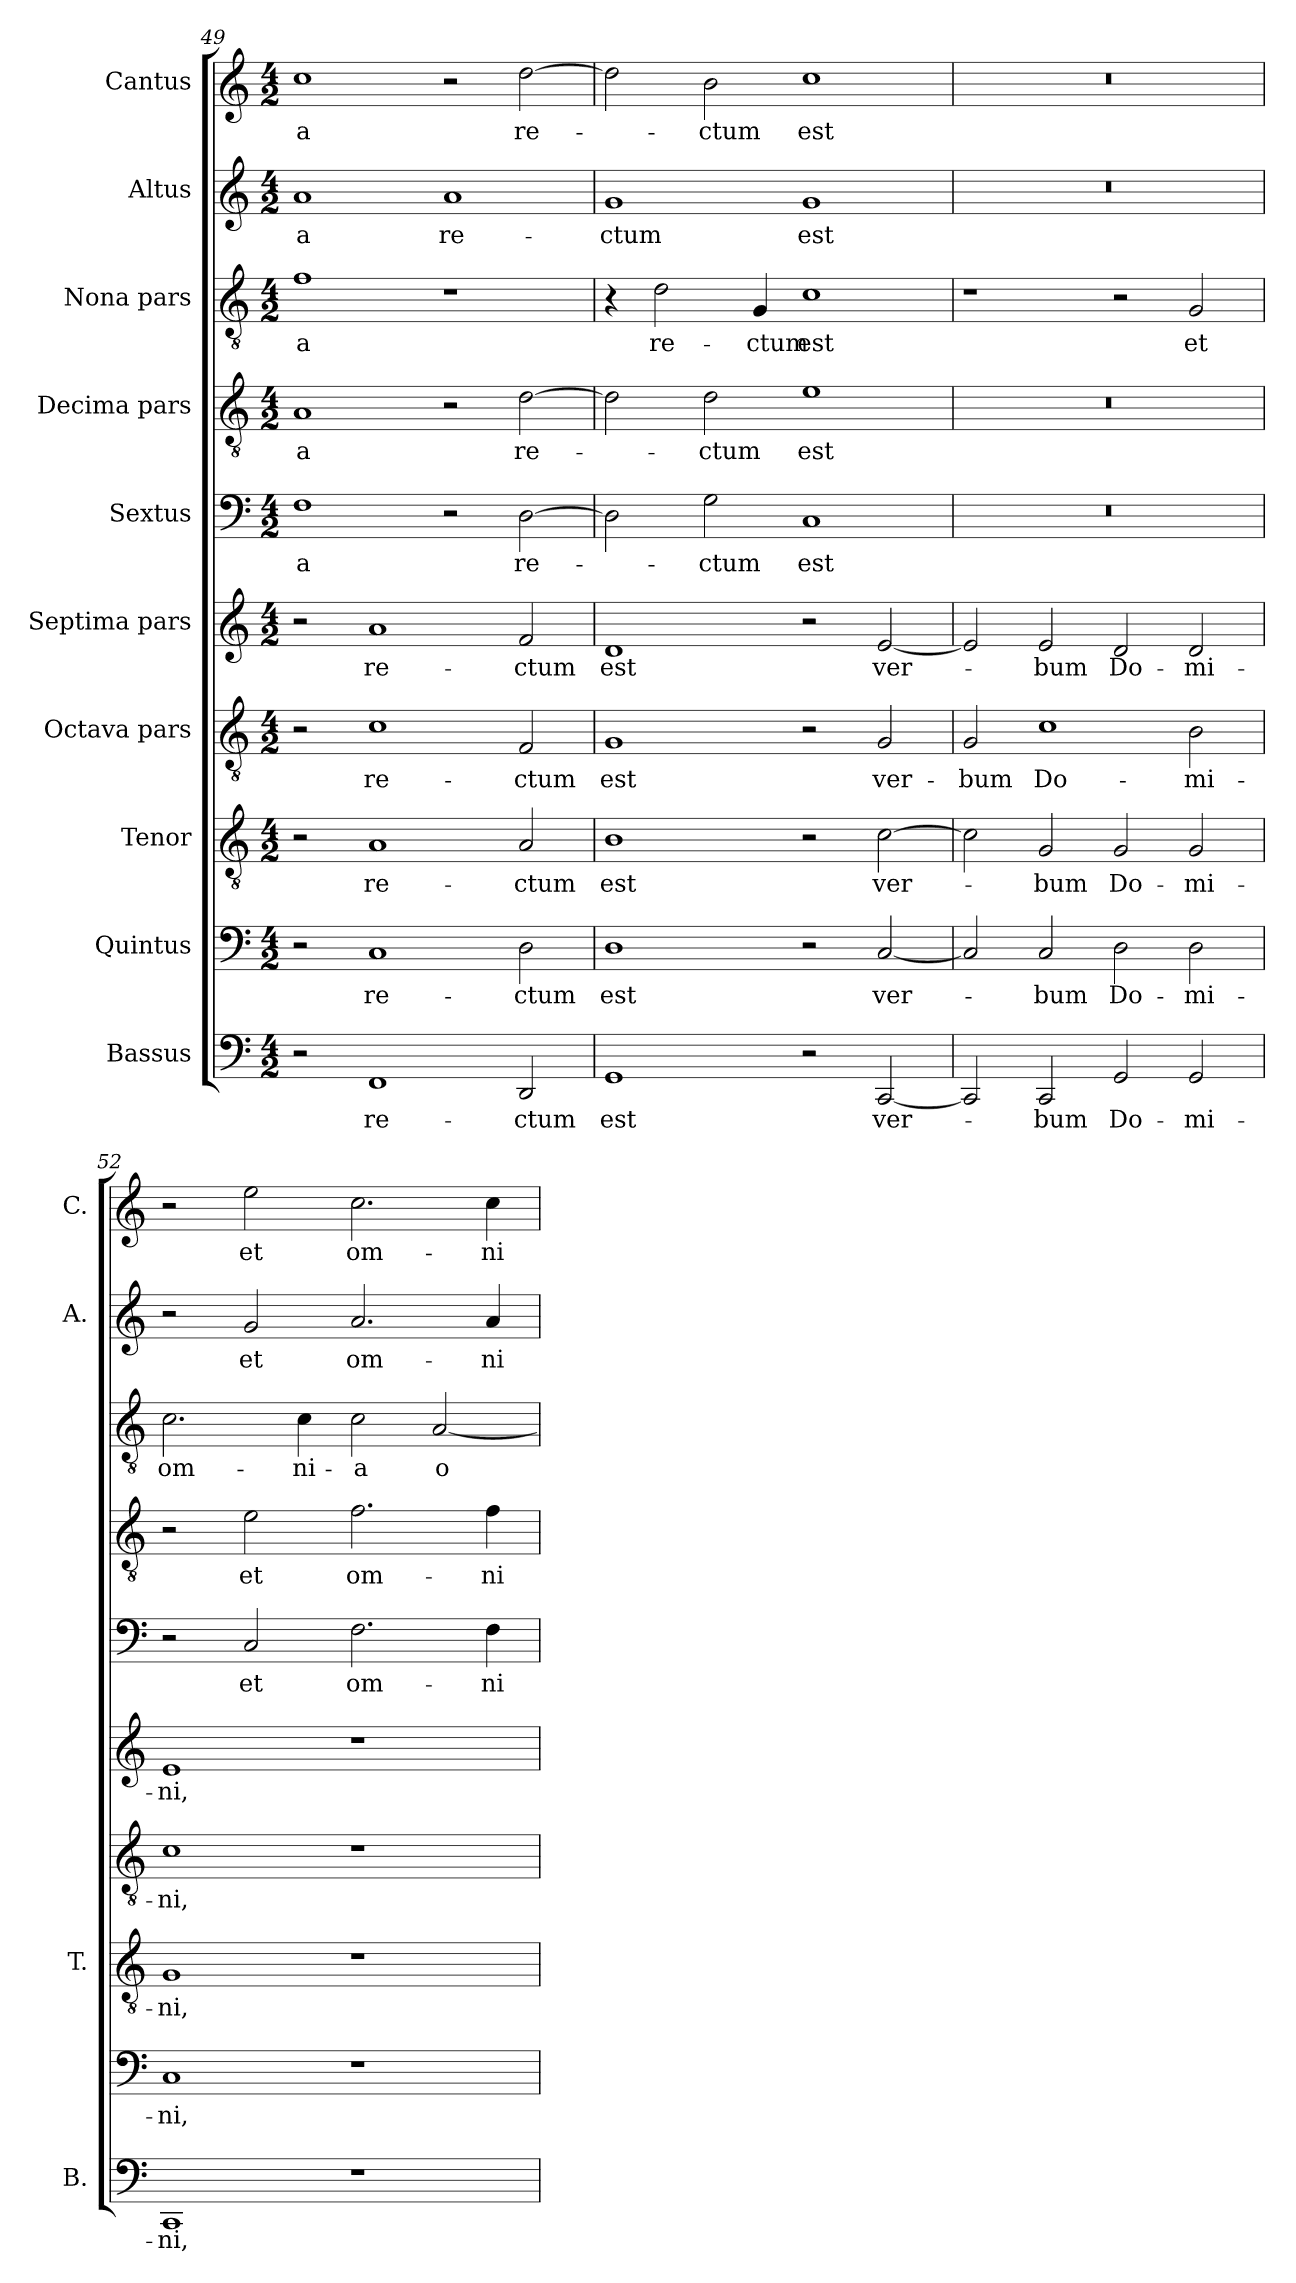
**kern	**text	**kern	**text	**kern	**text	**kern	**text	**kern	**text	**kern	**text	**kern	**text	**kern	**text	**kern	**text	**kern	**text
*part10	*part10	*part9	*part9	*part8	*part8	*part7	*part7	*part6	*part6	*part5	*part5	*part4	*part4	*part3	*part3	*part2	*part2	*part1	*part1
*staff10	*staff10	*staff9	*staff9	*staff8	*staff8	*staff7	*staff7	*staff6	*staff6	*staff5	*staff5	*staff4	*staff4	*staff3	*staff3	*staff2	*staff2	*staff1	*staff1
*I"Bassus	*	*I"Quintus	*	*I"Tenor	*	*I"Octava pars	*	*I"Septima pars	*	*I"Sextus	*	*I"Decima pars	*	*I"Nona pars	*	*I"Altus	*	*I"Cantus	*
*I'B.	*	*	*	*I'T.	*	*	*	*	*	*	*	*	*	*	*	*I'A.	*	*I'C.	*
!!LO:PB:g=z
*clefF4	*	*clefF4	*	*clefGv2	*	*clefGv2	*	*clefG2	*	*clefF4	*	*clefGv2	*	*clefGv2	*	*clefG2	*	*clefG2	*
*	*	*	*	*ITrd7c12	*	*ITrd7c12	*	*	*	*	*	*ITrd7c12	*	*ITrd7c12	*	*	*	*	*
*k[]	*	*k[]	*	*k[]	*	*k[]	*	*k[]	*	*k[]	*	*k[]	*	*k[]	*	*k[]	*	*k[]	*
*a:	*	*a:	*	*a:	*	*a:	*	*a:	*	*a:	*	*a:	*	*a:	*	*a:	*	*a:	*
*M4/2	*	*M4/2	*	*M4/2	*	*M4/2	*	*M4/2	*	*M4/2	*	*M4/2	*	*M4/2	*	*M4/2	*	*M4/2	*
=49	=49	=49	=49	=49	=49	=49	=49	=49	=49	=49	=49	=49	=49	=49	=49	=49	=49	=49	=49
!	!	!	!	!	!	!	!	!	!	!	!LO:LY:b	!	!LO:LY:b	!	!LO:LY:b	!	!LO:LY:b	!	!LO:LY:b
2r	.	2r	.	2r	.	2r	.	2r	.	1F	-a	1AA	-a	1F	-a	1a	-a	1cc	-a
!	!LO:LY:b	!	!LO:LY:b	!	!LO:LY:b	!	!LO:LY:b	!	!LO:LY:b	!	!	!	!	!	!	!	!	!	!
1FF	re-	1C	re-	1AA	re-	1C	re-	1a	re-	.	.	.	.	.	.	.	.	.	.
!	!	!	!	!	!	!	!	!	!	!	!	!	!	!	!	!	!LO:LY:b	!	!
.	.	.	.	.	.	.	.	.	.	2r	.	2r	.	1r	.	1a	re-	2r	.
!	!LO:LY:b	!	!LO:LY:b	!	!LO:LY:b	!	!LO:LY:b	!	!LO:LY:b	!	!LO:LY:b	!	!LO:LY:b	!	!	!	!	!	!LO:LY:b
2DD/	-ctum	2D\	-ctum	2AA/	-ctum	2FF/	-ctum	2f/	-ctum	[>2D\	re-	[>2D\	re-	.	.	.	.	[>2dd\	re-
=50	=50	=50	=50	=50	=50	=50	=50	=50	=50	=50	=50	=50	=50	=50	=50	=50	=50	=50	=50
!	!LO:LY:b	!	!LO:LY:b	!	!LO:LY:b	!	!LO:LY:b	!	!LO:LY:b	!	!	!	!	!	!	!	!LO:LY:b	!	!
1GG	est	1D	est	1BB	est	1GG	est	1d	est	2D\]	.	2D\]	.	4r	.	1g	-ctum	2dd\]	.
!	!	!	!	!	!	!	!	!	!	!	!	!	!	!	!LO:LY:b	!	!	!	!
.	.	.	.	.	.	.	.	.	.	.	.	.	.	2D\	re-	.	.	.	.
!	!	!	!	!	!	!	!	!	!	!	!LO:LY:b	!	!LO:LY:b	!	!	!	!	!	!LO:LY:b
.	.	.	.	.	.	.	.	.	.	2G\	-ctum	2D\	-ctum	.	.	.	.	2b\	-ctum
!	!	!	!	!	!	!	!	!	!	!	!	!	!	!	!LO:LY:b	!	!	!	!
.	.	.	.	.	.	.	.	.	.	.	.	.	.	4GG/	-ctum	.	.	.	.
!	!	!	!	!	!	!	!	!	!	!	!LO:LY:b	!	!LO:LY:b	!	!LO:LY:b	!	!LO:LY:b	!	!LO:LY:b
2r	.	2r	.	2r	.	2r	.	2r	.	1C	est	1E	est	1C	est	1g	est	1cc	est
!	!LO:LY:b	!	!LO:LY:b	!	!LO:LY:b	!	!LO:LY:b	!	!LO:LY:b	!	!	!	!	!	!	!	!	!	!
[<2CC/	ver-	[<2C/	ver-	[>2C\	ver-	2GG/	ver-	[<2e/	ver-	.	.	.	.	.	.	.	.	.	.
=51	=51	=51	=51	=51	=51	=51	=51	=51	=51	=51	=51	=51	=51	=51	=51	=51	=51	=51	=51
!	!	!	!	!	!	!	!LO:LY:b	!	!	!LO:N:vis=1	!	!LO:N:vis=1	!	!	!	!LO:N:vis=1	!	!LO:N:vis=1	!
2CC/]	.	2C/]	.	2C\]	.	2GG/	-bum	2e/]	.	0r	.	0r	.	1r	.	0r	.	0r	.
!	!LO:LY:b	!	!LO:LY:b	!	!LO:LY:b	!	!LO:LY:b	!	!LO:LY:b	!	!	!	!	!	!	!	!	!	!
2CC/	-bum	2C/	-bum	2GG/	-bum	1C	Do-	2e/	-bum	.	.	.	.	.	.	.	.	.	.
!	!LO:LY:b	!	!LO:LY:b	!	!LO:LY:b	!	!	!	!LO:LY:b	!	!	!	!	!	!	!	!	!	!
2GG/	Do-	2D\	Do-	2GG/	Do-	.	.	2d/	Do-	.	.	.	.	2r	.	.	.	.	.
!	!LO:LY:b	!	!LO:LY:b	!	!LO:LY:b	!	!LO:LY:b	!	!LO:LY:b	!	!	!	!	!	!LO:LY:b	!	!	!	!
2GG/	-mi-	2D\	-mi-	2GG/	-mi-	2BB\	-mi-	2d/	-mi-	.	.	.	.	2GG/	et	.	.	.	.
=52	=52	=52	=52	=52	=52	=52	=52	=52	=52	=52	=52	=52	=52	=52	=52	=52	=52	=52	=52
!	!LO:LY:b	!	!LO:LY:b	!	!LO:LY:b	!	!LO:LY:b	!	!LO:LY:b	!	!	!	!	!	!LO:LY:b	!	!	!	!
1CC	-ni,	1C	-ni,	1GG	-ni,	1C	-ni,	1e	-ni,	2r	.	2r	.	2.C\	om-	2r	.	2r	.
!	!	!	!	!	!	!	!	!	!	!	!LO:LY:b	!	!LO:LY:b	!	!	!	!LO:LY:b	!	!LO:LY:b
.	.	.	.	.	.	.	.	.	.	2C/	et	2E\	et	.	.	2g/	et	2ee\	et
!	!	!	!	!	!	!	!	!	!	!	!	!	!	!	!LO:LY:b	!	!	!	!
.	.	.	.	.	.	.	.	.	.	.	.	.	.	4C\	-ni-	.	.	.	.
!	!	!	!	!	!	!	!	!	!	!	!LO:LY:b	!	!LO:LY:b	!	!LO:LY:b	!	!LO:LY:b	!	!LO:LY:b
1r	.	1r	.	1r	.	1r	.	1r	.	2.F\	om-	2.F\	om-	2C\	-a	2.a/	om-	2.cc\	om-
!	!	!	!	!	!	!	!	!	!	!	!	!	!	!	!LO:LY:b	!	!	!	!
.	.	.	.	.	.	.	.	.	.	.	.	.	.	[<2AA/	o-	.	.	.	.
!	!	!	!	!	!	!	!	!	!	!	!LO:LY:b	!	!LO:LY:b	!	!	!	!LO:LY:b	!	!LO:LY:b
.	.	.	.	.	.	.	.	.	.	4F\	-ni-	4F\	-ni-	.	.	4a/	-ni-	4cc\	-ni-
=	=	=	=	=	=	=	=	=	=	=	=	=	=	=	=	=	=	=	=
*-	*-	*-	*-	*-	*-	*-	*-	*-	*-	*-	*-	*-	*-	*-	*-	*-	*-	*-	*-
